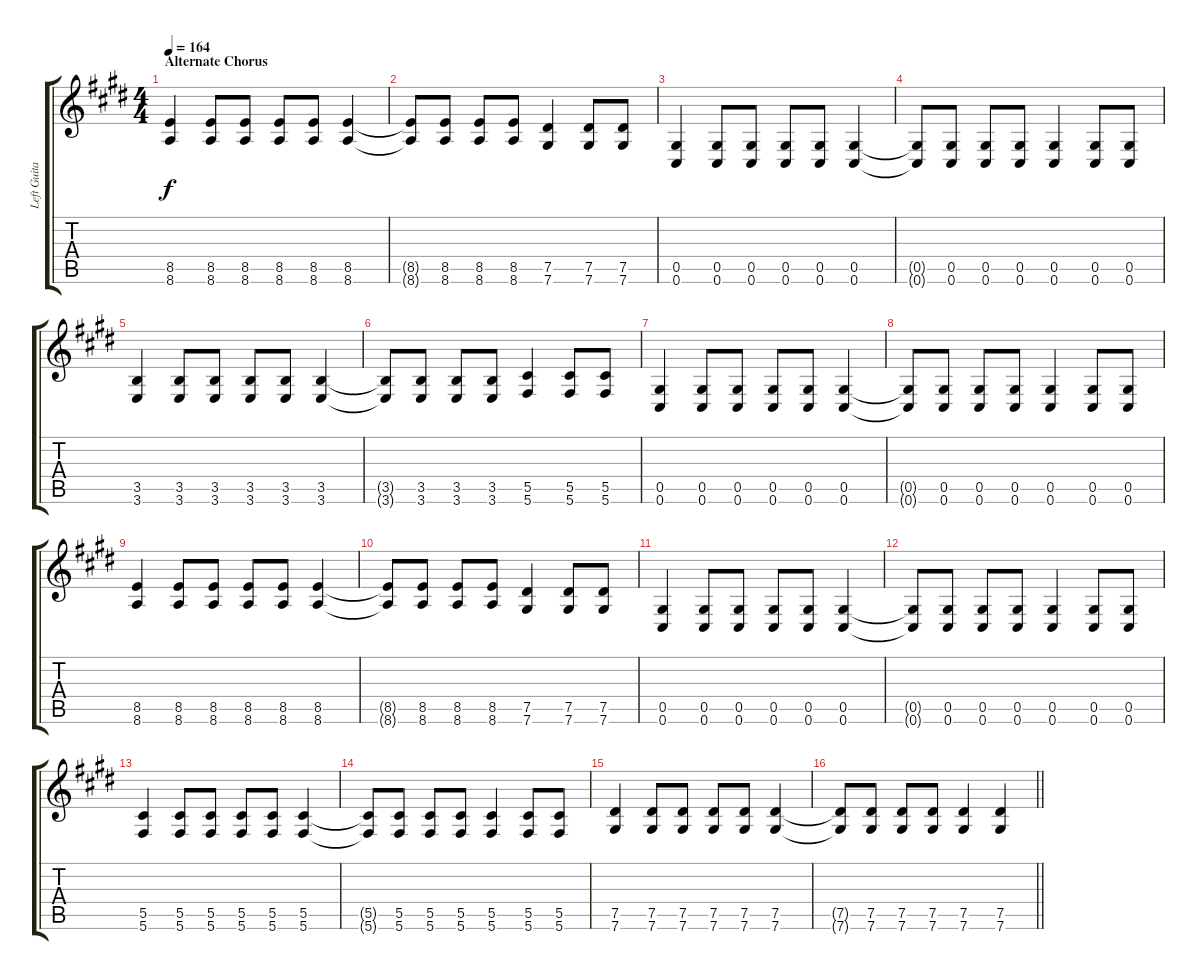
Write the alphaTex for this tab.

\track ("Left Guitar" "Left Guita") {instrument distortionguitar}
\staff {score tabs}
\tuning (Eb4 Bb3 Gb3 Db3 Ab2 Db2) {hide}
\ts (4 4)
\section ("" "Alternate Chorus")
\tempo 164
\clef g2
\ks e
(8.5 8.6).4{dy f} (8.5 8.6).8 (8.5 8.6).8 (8.5 8.6).8 (8.5 8.6).8 (8.5 8.6).4 |
(8.5{t} 8.6{t}).8 (8.5 8.6).8 (8.5 8.6).8 (8.5 8.6).8 (7.5 7.6).4 (7.5 7.6).8 (7.5 7.6).8 |
(0.5 0.6).4 (0.5 0.6).8 (0.5 0.6).8 (0.5 0.6).8 (0.5 0.6).8 (0.5 0.6).4 |
(0.5{t} 0.6{t}).8 (0.5 0.6).8 (0.5 0.6).8 (0.5 0.6).8 (0.5 0.6).4 (0.5 0.6).8 (0.5 0.6).8 |
(3.5 3.6).4 (3.5 3.6).8 (3.5 3.6).8 (3.5 3.6).8 (3.5 3.6).8 (3.5 3.6).4 |
(3.5{t} 3.6{t}).8 (3.5 3.6).8 (3.5 3.6).8 (3.5 3.6).8 (5.5 5.6).4 (5.5 5.6).8 (5.5 5.6).8 |
(0.5 0.6).4 (0.5 0.6).8 (0.5 0.6).8 (0.5 0.6).8 (0.5 0.6).8 (0.5 0.6).4 |
(0.5{t} 0.6{t}).8 (0.5 0.6).8 (0.5 0.6).8 (0.5 0.6).8 (0.5 0.6).4 (0.5 0.6).8 (0.5 0.6).8 |
(8.5 8.6).4 (8.5 8.6).8 (8.5 8.6).8 (8.5 8.6).8 (8.5 8.6).8 (8.5 8.6).4 |
(8.5{t} 8.6{t}).8 (8.5 8.6).8 (8.5 8.6).8 (8.5 8.6).8 (7.5 7.6).4 (7.5 7.6).8 (7.5 7.6).8 |
(0.5 0.6).4 (0.5 0.6).8 (0.5 0.6).8 (0.5 0.6).8 (0.5 0.6).8 (0.5 0.6).4 |
(0.5{t} 0.6{t}).8 (0.5 0.6).8 (0.5 0.6).8 (0.5 0.6).8 (0.5 0.6).4 (0.5 0.6).8 (0.5 0.6).8 |
(5.5 5.6).4 (5.5 5.6).8 (5.5 5.6).8 (5.5 5.6).8 (5.5 5.6).8 (5.5 5.6).4 |
(5.5{t} 5.6{t}).8 (5.5 5.6).8 (5.5 5.6).8 (5.5 5.6).8 (5.5 5.6).4 (5.5 5.6).8 (5.5 5.6).8 |
(7.5 7.6).4 (7.5 7.6).8 (7.5 7.6).8 (7.5 7.6).8 (7.5 7.6).8 (7.5 7.6).4 |
\barLineRight lightlight
(7.5{t} 7.6{t}).8 (7.5 7.6).8 (7.5 7.6).8 (7.5 7.6).8 (7.5 7.6).4 (7.5 7.6).4
